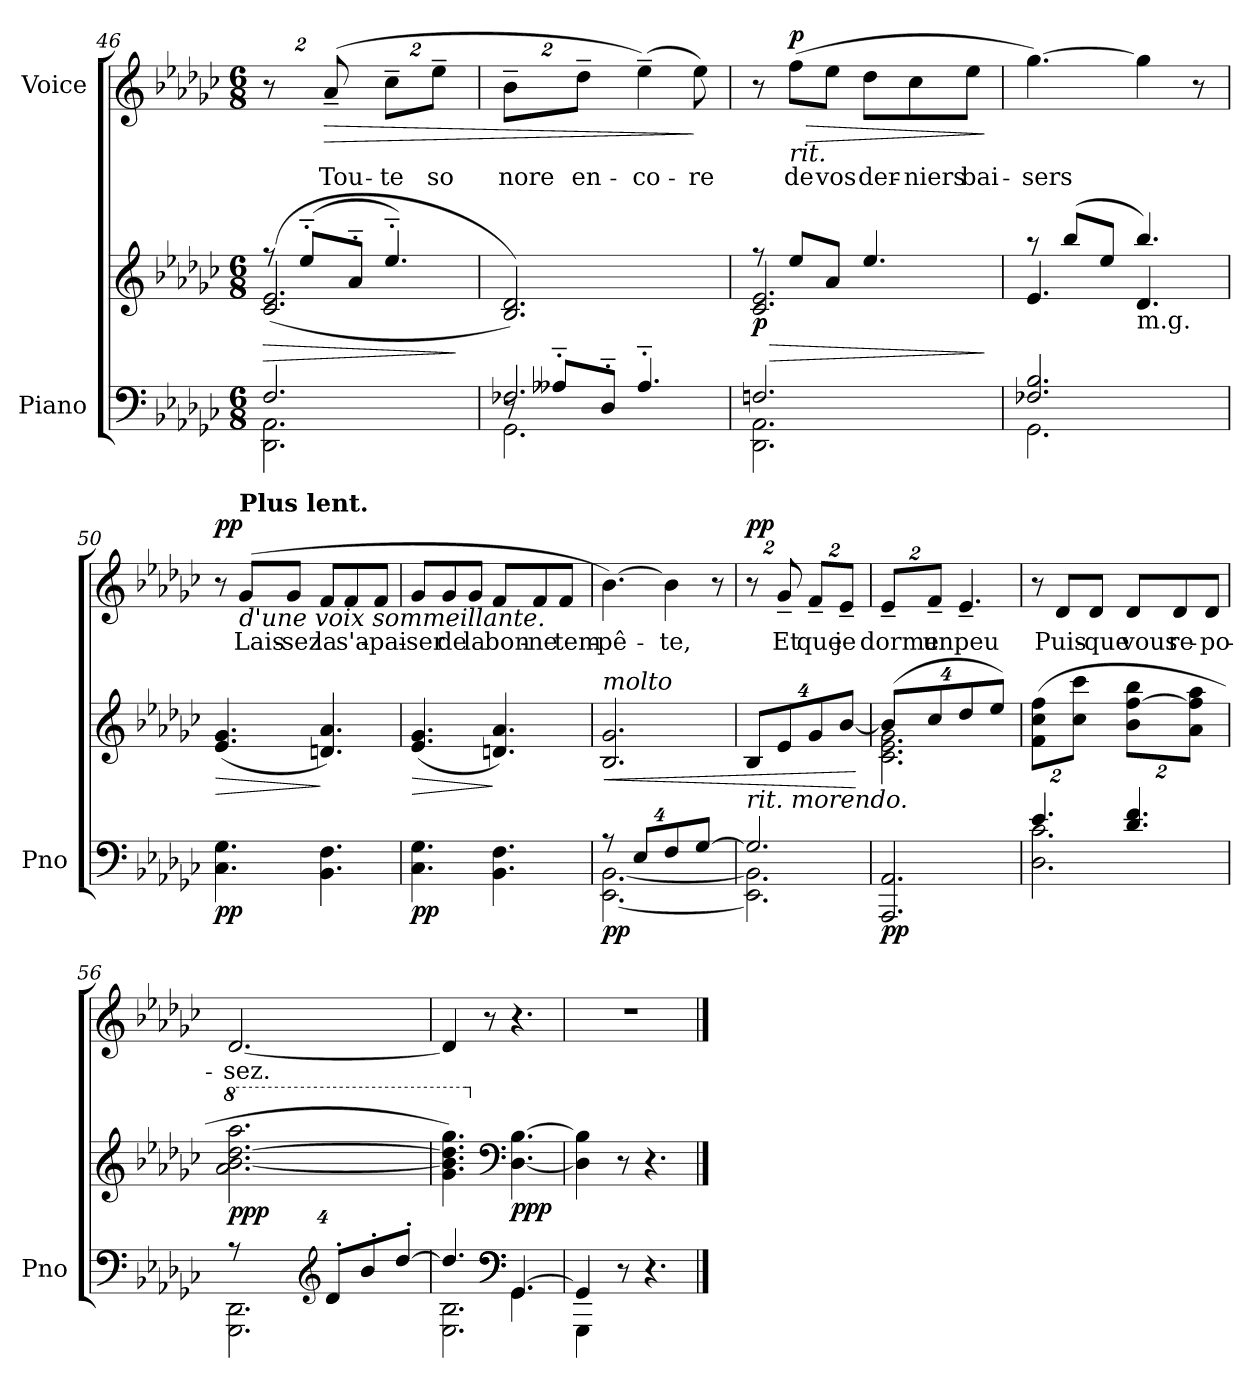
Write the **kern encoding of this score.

**kern	**kern	**dynam	**kern	**text	**dynam
*part2	*part2	*part2	*part1	*part1	*part1
*staff3	*staff2	*staff2/3	*staff1	*staff1	*staff1
*I"Piano	*	*	*I"Voice	*	*
*I'Pno	*	*	*	*	*
*clefF4	*clefG2	*	*clefG2	*	*
*k[b-e-a-d-g-c-]	*k[b-e-a-d-g-c-]	*	*k[b-e-a-d-g-c-]	*	*
*M6/8	*M6/8	*	*M6/8	*	*
=46	=46	=46	=46	=46	=46
*^	*	*	*	*	*
!	!	!	!LO:HP:b	!	!	!
*	*	*^	*	*	*	*
*	*	*	*	*	*Xbrackettup	*	*
!	!	!	!	!LO:DY:n=1:b	!	!	!
!	!	!	!	!LO:DY:n=2:b	!	!	!
2.F/	2.DD-\ 2.AA-\	8r	((2.c-/ 2.e-/	> p sf	16%3r	.	.
.	.	(8ee-'~/L	.	.	.	.	.
!	!	!	!	!	!	!LO:LY:b	!LO:HP:b
.	.	.	.	.	(16%3a-~>/	Tou-	>
.	.	8a-'~/J	.	.	.	.	.
!	!	!	!	!	!	!LO:LY:b	!
.	.	4.ee-'~/)	.	.	16%3cc-~\L	-te	.
!	!	!	!	!	!	!LO:LY:b	!
.	.	.	.	.	16%3ee-~\J	so	.
*v	*v	*	*	*	*	*	*
*	*v	*v	*	*	*	*
.	.	]	.	.	.
=47	=47	=47	=47	=47	=47
*^	*	*	*	*	*
*	*^	*	*	*	*	*
!	!	!	!	!	!	!LO:LY:b	!
8r	2.F-X/	2.GG-\	2.B-/ 2.d-/))	.	16%3b-~\L	nore	.
8A--X'>~>/L	.	.	.	.	.	.	.
!	!	!	!	!	!	!LO:LY:b	!
.	.	.	.	.	16%3dd-~\J	en-	.
8D-'~/J	.	.	.	.	.	.	.
!	!	!	!	!	!	!LO:LY:b	!
4.A--'~/	.	.	.	.	(4ee-~\)	-co-	.
!	!	!	!	!	!	!LO:LY:b	!
.	.	.	.	.	8ee-\)	-re	]
*	*v	*v	*	*	*	*	*
!!LO:PB:g=z
=48	=48	=48	=48	=48	=48	=48
!	!	!LO:TX:b:i:t=rit.	!	!	!	!
!	!	!	!LO:HP:b	!	!	!
*	*	*^	*	*	*	*
!	!	!	!	!LO:DY:n=1:b	!	!	!
2.Fn/	2.DD-\ 2.AA-\	8r	2.c-/ 2.e-/	> p	8r	.	.
!	!	!	!	!	!LO:TX:b:i:t=rit.	!	!
!	!	!	!	!	!	!LO:LY:b	!LO:HP:b
!	!	!	!	!	!	!	!LO:DY:n=1:b
.	.	8ee-/L	.	.	(8ff\L	de	> p
!	!	!	!	!	!	!LO:LY:b	!
.	.	8a-/J	.	.	8ee-\J	vos	.
!	!	!	!	!	!	!LO:LY:b	!
.	.	4.ee-/	.	.	8dd-\L	der-	.
!	!	!	!	!	!	!LO:LY:b	!
.	.	.	.	.	8cc-\	-niers	.
!	!	!	!	!	!	!LO:LY:b	!
.	.	.	.	.	8ee-\J	bai-	.
*v	*v	*	*	*	*	*	*
*	*v	*v	*	*	*	*
.	.	]	.	.	]
=49	=49	=49	=49	=49	=49
*^	*^	*	*	*	*
!	!	!	!	!	!	!LO:LY:b	!
2.F-X/ 2.B-/	2.GG-\	8r	4.e-/	.	[4.gg-\)	-sers	.
.	.	(8bb-/L	.	.	.	.	.
.	.	8ee-/J	.	.	.	.	.
!	!	!LO:TX:b:t=m.g.	!	!	!	!	!
.	.	4.bb-/)	4.d-/	.	4gg-\]	.	.
.	.	.	.	.	8r	.	.
*v	*v	*	*	*	*	*	*
*	*v	*v	*	*	*	*
=50	=50	=50	=50	=50	=50
!	!	!LO:HP:b	!	!	!
!	!	!LO:DY:n=1:b=2	!	!	!LO:DY:b
4.C-\ 4.G-\	(4.e-/ 4.g-/	> pp	8r	.	pp
!	!	!	!LO:TX:a:B:t=Plus lent.	!	!
!	!	!	!LO:TX:b:i:t=d'une voix sommeillante.	!	!
!	!	!	!	!LO:LY:b	!
.	.	.	(8g-/L	Lais-	.
!	!	!	!	!LO:LY:b	!
.	.	.	8g-/J	-sez	.
!	!	!	!	!LO:LY:b	!
4.BB-\ 4.F\	4.dn/ 4.a-/)	]	8f/L	la	.
!	!	!	!	!LO:LY:b	!
.	.	.	8f/	s'a-	.
!	!	!	!	!LO:LY:b	!
.	.	.	8f/J	-pai-	.
=51	=51	=51	=51	=51	=51
!	!	!LO:HP:b	!	!LO:LY:b	!
!	!	!LO:DY:n=1:b=2	!	!	!
4.C-\ 4.G-\	(4.e-/ 4.g-/	> pp	8g-/L	-ser	.
!	!	!	!	!LO:LY:b	!
.	.	.	8g-/	de	.
!	!	!	!	!LO:LY:b	!
.	.	.	8g-/J	la	.
!	!	!	!	!LO:LY:b	!
4.BB-\ 4.F\	4.dn/ 4.a-/)	]	8f/L	bon-	.
!	!	!	!	!LO:LY:b	!
.	.	.	8f/	-ne	.
!	!	!	!	!LO:LY:b	!
.	.	.	8f/J	tem-	.
=52	=52	=52	=52	=52	=52
*Xbrackettup	*	*	*	*	*
*^	*	*	*	*	*
!	!	!LO:TX:a:i:t=molto	!	!	!	!
!	!	!	!LO:HP:b	!	!LO:LY:b	!
!	!	!	!LO:DY:n=1:b=2	!	!	!
16%3r	[2.EE-\ [2.BB-\	2.B-/ 2.g-/	< pp	[4.b-\)	-pê-	.
(16%3E-/L	.	.	.	.	.	.
*brackettup	*	*	*	*	*	*
!	!	!	!	!	!LO:LY:b	!
16%3F/	.	.	.	4b-\]	-te,	.
[16%3G-/J	.	.	.	.	.	.
.	.	.	.	8r	.	.
!!LO:LB:g=z
=53	=53	=53	=53	=53	=53	=53
!	!	!LO:TX:b:i:t=rit.     morendo.	!	!	!	!
!	!	!	!	!	!	!LO:DY:b
2.G-/]	2.EE-\] 2.BB-\]	16%3B-/L	.	16%3r	.	pp
!	!	!	!	!	!LO:LY:b	!
.	.	16%3e-/	.	16%3g-~>/	Et	.
!	!	!	!	!	!LO:LY:b	!
.	.	16%3g-/	.	16%3f~>/L	que	.
!	!	!	!	!	!LO:LY:b	!
.	.	[16%3b-/J)	.	16%3e-~>/J	je	.
*v	*v	*	*	*	*	*
.	.	[	.	.	.
=54	=54	=54	=54	=54	=54
*	*^	*	*	*	*
!	!	!	!LO:DY:b=2	!	!LO:LY:b	!
2.AAA-/ 2.AA-/	(16%3b-/L]	2.c-\ 2.e-\ 2.g-\	pp	16%3e-~>/L	dorme	.
!	!	!	!	!	!LO:LY:b	!
.	16%3cc-/	.	.	16%3f~>/J	un	.
!	!	!	!	!	!LO:LY:b	!
.	16%3dd-/	.	.	4.e-~>/	peu	.
.	16%3ee-/J)	.	.	.	.	.
*	*v	*v	*	*	*	*
=55	=55	=55	=55	=55	=55
*^	*	*	*	*	*
4.e-/	2.D-\ 2.c-\	(16%3f\ 16%3cc-\ 16%3ff\L	.	8r	.	.
!	!	!	!	!	!LO:LY:b	!
.	.	.	.	8d-/L	Puis-	.
.	.	16%3cc-\ 16%3ccc-\J	.	.	.	.
!	!	!	!	!	!LO:LY:b	!
.	.	.	.	8d-/J	-que	.
!	!	!	!	!	!LO:LY:b	!
4.d-/ 4.f/	.	16%3b-\ [16%3ff\ 16%3bb-\L	.	8d-/L	vous	.
!	!	!	!	!	!LO:LY:b	!
.	.	.	.	8d-/	re-	.
.	.	16%3a-\ 16%3ff\] 16%3aa-\J	.	.	.	.
!	!	!	!	!	!LO:LY:b	!
.	.	.	.	8d-/J	-po-	.
=56	=56	=56	=56	=56	=56	=56
*Xbrackettup	*	*	*	*	*	*
*	*	*8va	*	*	*	*
!	!	!	!LO:DY:b	!	!LO:LY:b	!
16%3r	2.GGG-\ 2.DD-\	2.aa-\ [2.bb-\ [2.ddd-\ 2.aaa-\	ppp	[2.d-/	-sez.	.
*clefG2	*	*	*	*	*	*
16%3d-'</L	.	.	.	.	.	.
*brackettup	*	*	*	*	*	*
16%3b-'</	.	.	.	.	.	.
[16%3dd-'</J	.	.	.	.	.	.
=57	=57	=57	=57	=57	=57	=57
!	!LO:N:n=1:head=open	!	!	!	!	!
!	!LO:N:n=2:head=open	!	!	!	!	!
4.dd-/]	4.E-\ 4.B-\	4.gg-\ 4.bb-\] 4.ddd-\] 4.ggg-\)	.	4d-/]	.	.
.	.	.	.	8r	.	.
*clefF4	*	*clefF4	*	*	*	*
*	*	*X8va	*	*	*	*
!	!	!	!LO:DY:b	!	!	!
[4.GG-/	4.GG-\	[4.D-\ [4.B-\	ppp	4.r	.	.
=58	=58	=58	=58	=58	=58	=58
4GG-/]	4GGG-\	4D-\] 4B-\]	.	2.r	.	.
8r	2ryy	8r	.	.	.	.
4.r	.	4.r	.	.	.	.
*v	*v	*	*	*	*	*
==	==	==	==	==	==
*-	*-	*-	*-	*-	*-
